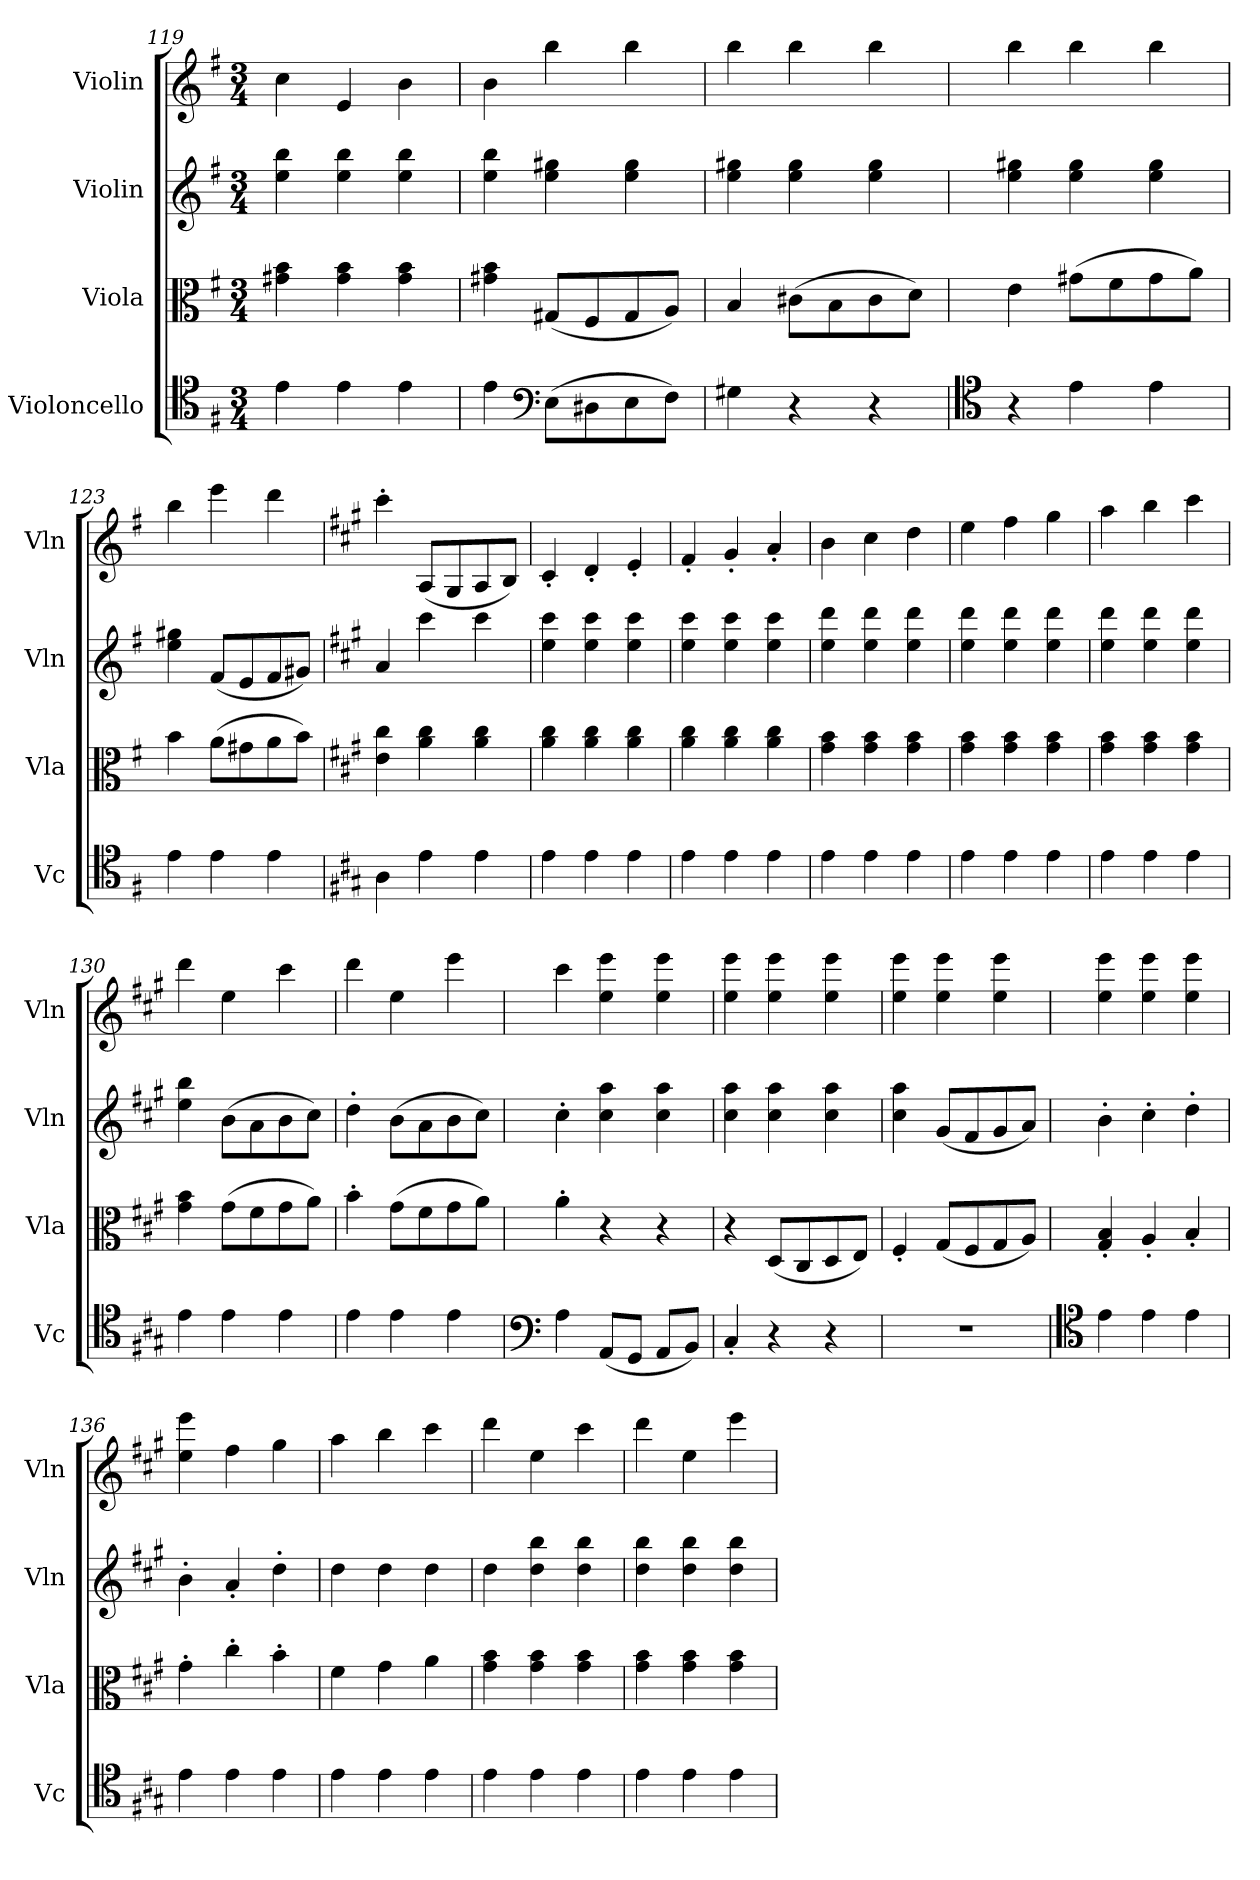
**kern	**kern	**kern	**kern
*part4	*part3	*part2	*part1
*staff4	*staff3	*staff2	*staff1
*I"Violoncello	*I"Viola	*I"Violin	*I"Violin
*I'Vc	*I'Vla	*I'Vln	*I'Vln
*clefC4	*clefC3	*clefG2	*clefG2
*k[f#]	*k[f#]	*k[f#]	*k[f#]
*M3/4	*M3/4	*M3/4	*M3/4
=119	=119	=119	=119
4e\	4g#X\ 4b\	4ee\ 4bb\	4cc\
4e\	4g#\ 4b\	4ee\ 4bb\	4e/
4e\	4g#\ 4b\	4ee\ 4bb\	4b\
=120	=120	=120	=120
4e\	4g#X\ 4b\	4ee\ 4bb\	4b\
*clefF4	*	*	*
(8E\L	(8G#X/L	4ee\ 4gg#X\	4bb\
8D#X\	8F#/	.	.
8E\	8G#/	4ee\ 4gg#\	4bb\
8F#\J)	8A/J)	.	.
=121	=121	=121	=121
4G#X\	4B/	4ee\ 4gg#X\	4bb\
4r	(8c#X\L	4ee\ 4gg#\	4bb\
.	8B\	.	.
4r	8c#\	4ee\ 4gg#\	4bb\
.	8d\J)	.	.
=122	=122	=122	=122
*clefC4	*	*	*
4r	4e\	4ee\ 4gg#X\	4bb\
4e\	(8g#X\L	4ee\ 4gg#\	4bb\
.	8f#\	.	.
4e\	8g#\	4ee\ 4gg#\	4bb\
.	8a\J)	.	.
=123	=123	=123	=123
4e\	4b\	4ee\ 4gg#X\	4bb\
4e\	(8a\L	(8f#/L	4eee\
.	8g#X\	8e/	.
4e\	8a\	8f#/	4ddd\
.	8b\J)	8g#X/J)	.
=124	=124	=124	=124
*k[f#c#g#]	*k[f#c#g#]	*k[f#c#g#]	*k[f#c#g#]
4A\	4e\ 4cc#\	4a/	4ccc#'\
4e\	4a\ 4cc#\	4ccc#\	(8A/L
.	.	.	8G#/
4e\	4a\ 4cc#\	4ccc#\	8A/
.	.	.	8B/J)
=125	=125	=125	=125
4e\	4a\ 4cc#\	4ee\ 4ccc#\	4c#'/
4e\	4a\ 4cc#\	4ee\ 4ccc#\	4d'/
4e\	4a\ 4cc#\	4ee\ 4ccc#\	4e'/
=126	=126	=126	=126
4e\	4a\ 4cc#\	4ee\ 4ccc#\	4f#'/
4e\	4a\ 4cc#\	4ee\ 4ccc#\	4g#'/
4e\	4a\ 4cc#\	4ee\ 4ccc#\	4a'/
=127	=127	=127	=127
4e\	4g#\ 4b\	4ee\ 4ddd\	4b\
4e\	4g#\ 4b\	4ee\ 4ddd\	4cc#\
4e\	4g#\ 4b\	4ee\ 4ddd\	4dd\
=128	=128	=128	=128
4e\	4g#\ 4b\	4ee\ 4ddd\	4ee\
4e\	4g#\ 4b\	4ee\ 4ddd\	4ff#\
4e\	4g#\ 4b\	4ee\ 4ddd\	4gg#\
=129	=129	=129	=129
4e\	4g#\ 4b\	4ee\ 4ddd\	4aa\
4e\	4g#\ 4b\	4ee\ 4ddd\	4bb\
4e\	4g#\ 4b\	4ee\ 4ddd\	4ccc#\
=130	=130	=130	=130
4e\	4g#\ 4b\	4ee\ 4bb\	4ddd\
4e\	(8g#\L	(8b\L	4ee\
.	8f#\	8a\	.
4e\	8g#\	8b\	4ccc#\
.	8a\J)	8cc#\J)	.
=131	=131	=131	=131
4e\	4b'\	4dd'\	4ddd\
4e\	(8g#\L	(8b\L	4ee\
.	8f#\	8a\	.
4e\	8g#\	8b\	4eee\
.	8a\J)	8cc#\J)	.
=132	=132	=132	=132
*clefF4	*	*	*
4A\	4a'\	4cc#'\	4ccc#\
(8AA/L	4r	4cc#\ 4aa\	4ee\ 4eee\
8GG#/J	.	.	.
8AA/L	4r	4cc#\ 4aa\	4ee\ 4eee\
8BB/J)	.	.	.
=133	=133	=133	=133
4C#'/	4r	4cc#\ 4aa\	4ee\ 4eee\
4r	(8D/L	4cc#\ 4aa\	4ee\ 4eee\
.	8C#/	.	.
4r	8D/	4cc#\ 4aa\	4ee\ 4eee\
.	8E/J)	.	.
=134	=134	=134	=134
2.r	4F#'/	4cc#\ 4aa\	4ee\ 4eee\
.	(8G#/L	(8g#/L	4ee\ 4eee\
.	8F#/	8f#/	.
.	8G#/	8g#/	4ee\ 4eee\
.	8A/J)	8a/J)	.
=135	=135	=135	=135
*clefC4	*	*	*
4e\	4G#'/ 4B'/	4b'\	4ee\ 4eee\
4e\	4A'/	4cc#'\	4ee\ 4eee\
4e\	4B'/	4dd'\	4ee\ 4eee\
=136	=136	=136	=136
4e\	4g#'\	4b'\	4ee\ 4eee\
4e\	4cc#'\	4a'/	4ff#\
4e\	4b'\	4dd'\	4gg#\
=137	=137	=137	=137
4e\	4f#\	4dd\	4aa\
4e\	4g#\	4dd\	4bb\
4e\	4a\	4dd\	4ccc#\
=138	=138	=138	=138
4e\	4g#\ 4b\	4dd\	4ddd\
4e\	4g#\ 4b\	4dd\ 4bb\	4ee\
4e\	4g#\ 4b\	4dd\ 4bb\	4ccc#\
=139	=139	=139	=139
4e\	4g#\ 4b\	4dd\ 4bb\	4ddd\
4e\	4g#\ 4b\	4dd\ 4bb\	4ee\
4e\	4g#\ 4b\	4dd\ 4bb\	4eee\
=	=	=	=
*-	*-	*-	*-
